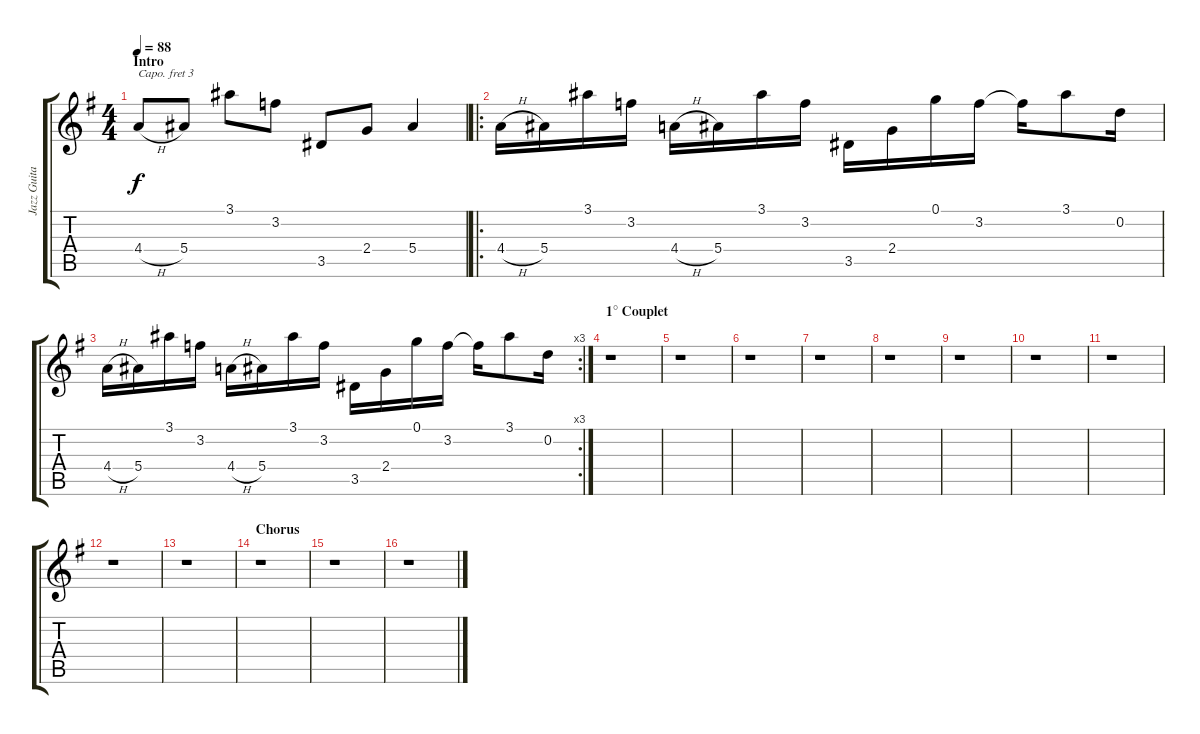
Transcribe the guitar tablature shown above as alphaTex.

\track ("Jazz Guitar " "Jazz Guita") {instrument electricguitarjazz}
\staff {score tabs}
\capo 3
\tuning (E4 B3 G3 D3 A2 E2) {hide}
\ts (4 4)
\section ("" "Intro")
\tempo 88
\clef g2
\ks g
4.4{h}.8{dy f instrument electricguitarjazz} 5.4.8 3.1.8 3.2.8 3.5.8 2.4.8 5.4.4 |
\ro
4.4{h}.16{instrument acousticguitarnylon} 5.4.16 3.1.16 3.2.16 4.4{h}.16 5.4.16 3.1.16 3.2.16 3.5.16 2.4.16 0.1.16 3.2.16 3.2{t}.16 3.1.8 0.2.16 |
\rc 3
4.4{h}.16{instrument acousticguitarnylon} 5.4.16 3.1.16 3.2.16 4.4{h}.16 5.4.16 3.1.16 3.2.16 3.5.16 2.4.16 0.1.16 3.2.16 3.2{t}.16 3.1.8 0.2.16 |
\section ("" "1° Couplet")
r.1 |
r.1 |
r.1 |
r.1 |
r.1 |
r.1 |
r.1 |
r.1 |
r.1 |
r.1 |
\section ("" "Chorus")
r.1 |
r.1 |
r.1
